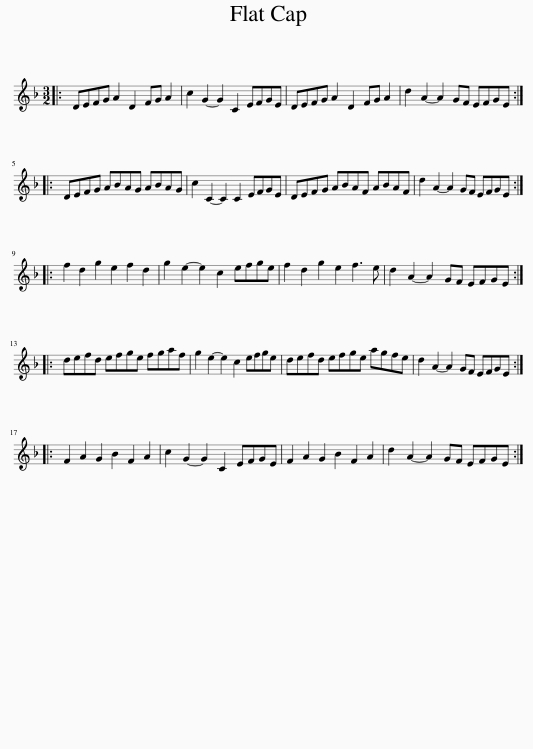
X:1
L:1/8
M:3/2
I:linebreak $
K:Dmin
V:1 treble
V:1
|: DEFG A2 D2 FG A2 | c2 G2- G2 C2 EFGE | DEFG A2 D2 FG A2 | d2 A2- A2 GF EFGE ::$ DEFG ABAG ABAG | %5
 c2 C2- C2 C2 EFGE | DEFG ABAF ABAF | d2 A2- A2 GF EFGE ::$ f2 d2 g2 e2 f2 d2 | g2 e2- e2 c2 efge | %10
 f2 d2 g2 e2 f3 e | d2 A2- A2 GF EFGE ::$ defd efge fgaf | g2 e2- e2 c2 efge | defd efge agfe | %15
 d2 A2- A2 GF EFGE ::$ F2 A2 G2 B2 F2 A2 | c2 G2- G2 C2 EFGE | F2 A2 G2 B2 F2 A2 | d2 A2- A2 GF EFGE :| %20
